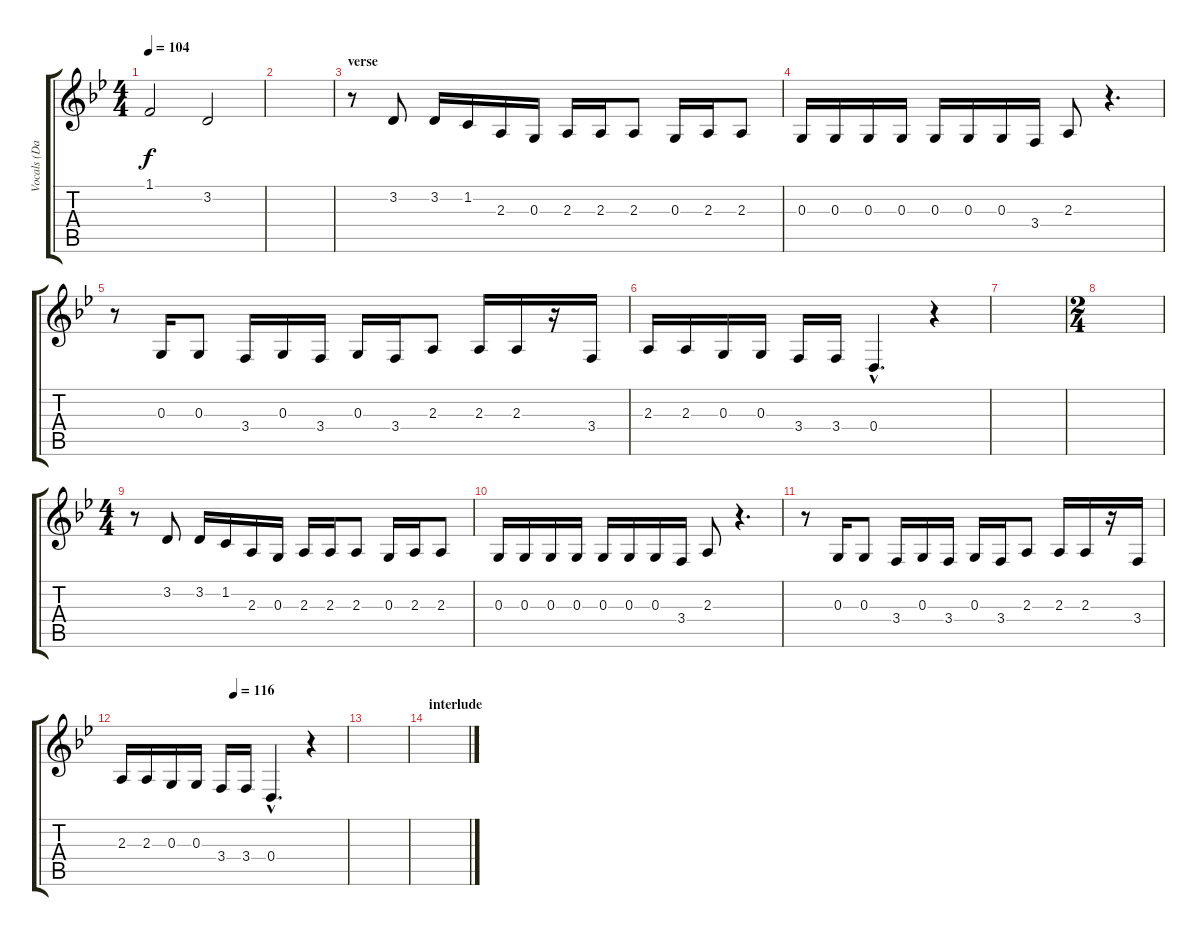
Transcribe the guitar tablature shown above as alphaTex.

\track ("Vocals (Davies)" "Vocals (Da") {instrument flute}
\staff {score tabs}
\tuning (E4 B3 G3 D3 A2 E2) {hide}
\ts (4 4)
\tempo 104
\clef g2
\ks bb
1.1.2{dy f} 3.2.2 |
|
\section ("" "verse")
r.8 3.2.8 3.2.16 1.2.16 2.3.16 0.3.16 2.3.16 2.3.16 2.3.8 0.3.16 2.3.16 2.3.8 |
0.3.16 0.3.16 0.3.16 0.3.16 0.3.16 0.3.16 0.3.16 3.4.16 2.3.8 r.4{d} |
r.8 0.3.16 0.3.8 3.4.16 0.3.16 3.4.16 0.3.16 3.4.16 2.3.8 2.3.16 2.3.16 r.16 3.4.16 |
2.3.16 2.3.16 0.3.16 0.3.16 3.4.16 3.4.16 0.4{hac}.4{d} r.4 |
|
\ts (2 4)
|
\ts (4 4)
r.8 3.2.8 3.2.16 1.2.16 2.3.16 0.3.16 2.3.16 2.3.16 2.3.8 0.3.16 2.3.16 2.3.8 |
0.3.16 0.3.16 0.3.16 0.3.16 0.3.16 0.3.16 0.3.16 3.4.16 2.3.8 r.4{d} |
r.8 0.3.16 0.3.8 3.4.16 0.3.16 3.4.16 0.3.16 3.4.16 2.3.8 2.3.16 2.3.16 r.16 3.4.16 |
\tempo (116 0.5)
2.3.16 2.3.16 0.3.16 0.3.16 3.4.16 3.4.16 0.4{hac}.4{d} r.4 |
|
\section ("" "interlude")
